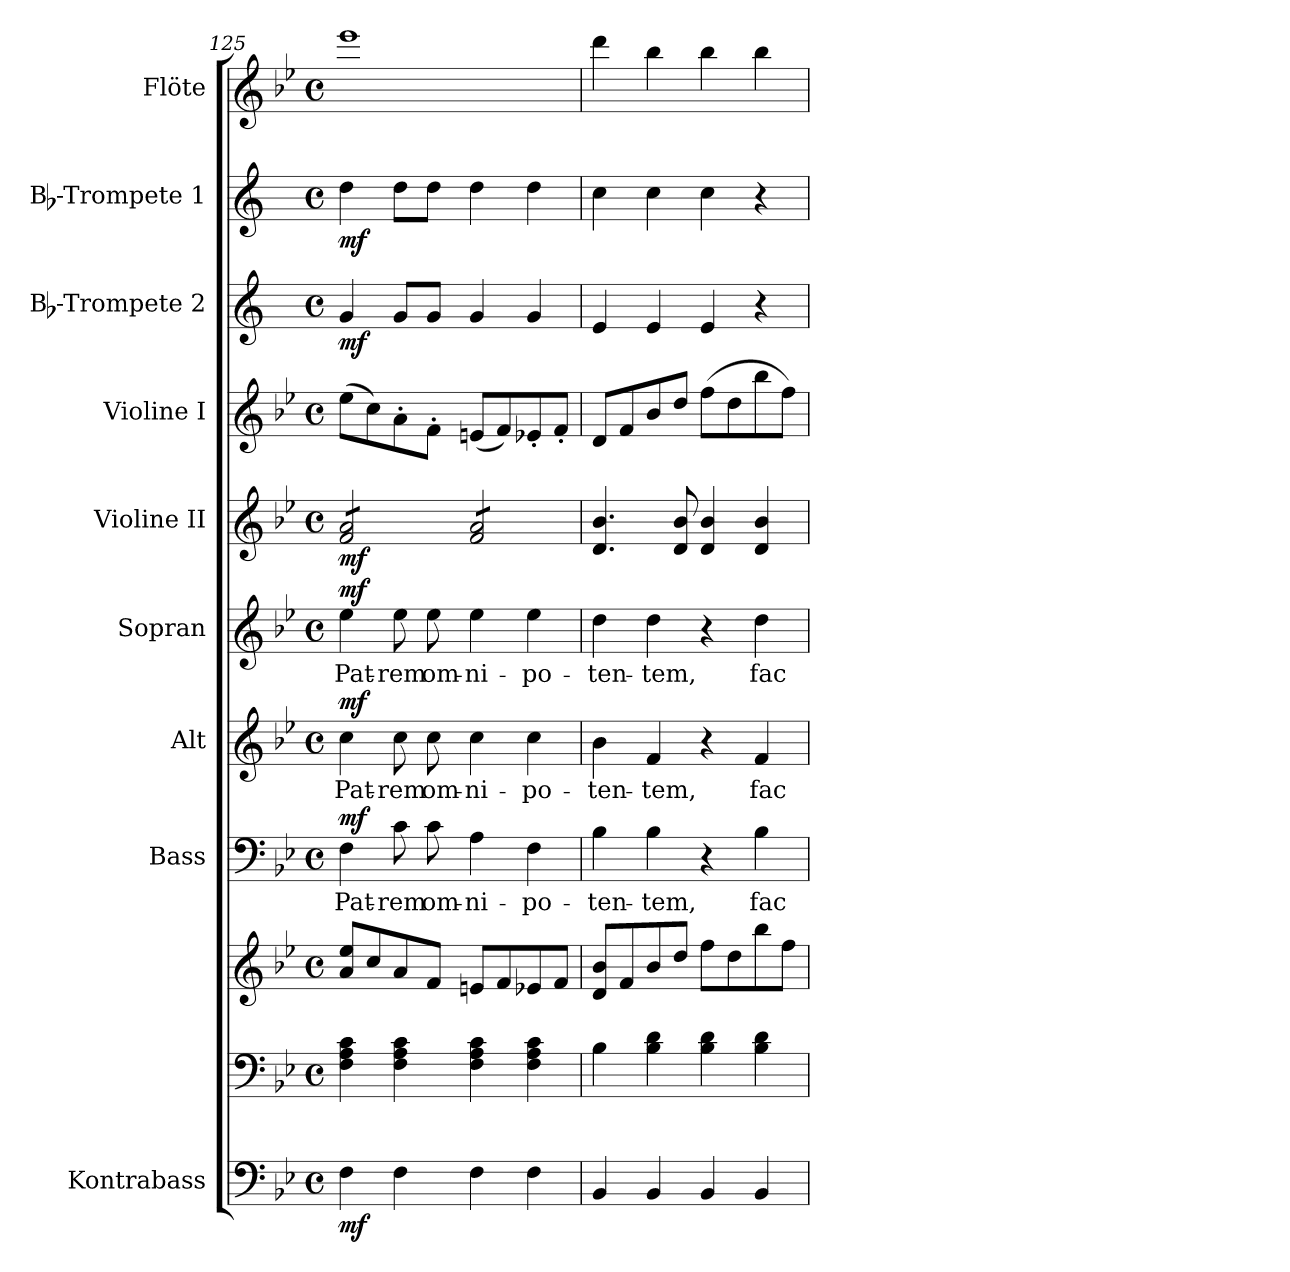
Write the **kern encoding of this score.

**kern	**dynam	**kern	**kern	**kern	**text	**dynam	**kern	**text	**dynam	**kern	**text	**dynam	**kern	**dynam	**kern	**kern	**dynam	**kern	**dynam	**kern
*part10	*part10	*part9	*part9	*part8	*part8	*part8	*part7	*part7	*part7	*part6	*part6	*part6	*part5	*part5	*part4	*part3	*part3	*part2	*part2	*part1
*staff11	*staff11	*staff10	*staff9	*staff8	*staff8	*staff8	*staff7	*staff7	*staff7	*staff6	*staff6	*staff6	*staff5	*staff5	*staff4	*staff3	*staff3	*staff2	*staff2	*staff1
*I"Kontrabass	*	*	*	*I"Bass	*	*	*I"Alt	*	*	*I"Sopran	*	*	*I"Violine II	*	*I"Violine I	*I"Bb-Trompete 2	*	*I"Bb-Trompete 1	*	*I"Flöte
*I'Kb.	*	*	*	*I'B.	*	*	*I'A.	*	*	*I'S.	*	*	*I'Vl. II	*	*I'Vl. I	*I'Bb Trp. 2	*	*I'Bb Trp. 1	*	*I'Fl.
!!LO:PB:g=z
*clefF4	*	*clefF4	*clefG2	*clefF4	*	*	*clefG2	*	*	*clefG2	*	*	*clefG2	*	*clefG2	*clefG2	*	*clefG2	*	*clefG2
*ITrd7c12	*	*	*	*	*	*	*	*	*	*	*	*	*	*	*	*ITrd1c2	*	*ITrd1c2	*	*
*k[b-e-]	*	*k[b-e-]	*k[b-e-]	*k[b-e-]	*	*	*k[b-e-]	*	*	*k[b-e-]	*	*	*k[b-e-]	*	*k[b-e-]	*k[b-e-]	*	*k[b-e-]	*	*k[b-e-]
*B-:	*	*B-:	*B-:	*B-:	*	*	*B-:	*	*	*B-:	*	*	*B-:	*	*B-:	*B-:	*	*B-:	*	*B-:
*M4/4	*	*M4/4	*M4/4	*M4/4	*	*	*M4/4	*	*	*M4/4	*	*	*M4/4	*	*M4/4	*M4/4	*	*M4/4	*	*M4/4
*met(c)	*	*met(c)	*met(c)	*met(c)	*	*	*met(c)	*	*	*met(c)	*	*	*met(c)	*	*met(c)	*met(c)	*	*met(c)	*	*met(c)
=125	=125	=125	=125	=125	=125	=125	=125	=125	=125	=125	=125	=125	=125	=125	=125	=125	=125	=125	=125	=125
!	!LO:DY:b	!	!	!	!LO:LY:b	!LO:DY:a	!	!LO:LY:b	!LO:DY:a	!	!LO:LY:b	!LO:DY:a	!	!LO:DY:b	!	!	!LO:DY:b	!	!LO:DY:b	!
*	*	*	*	*	*	*	*	*	*	*	*	*	*tremolo	*	*	*	*	*	*	*
4FF\	mf	4F\ 4A\ 4c\	8a/ 8ee-/L	4F\	Pat-	mf	4cc\	Pat-	mf	4ee-\	Pat-	mf	8f/ 8a/L	mf	(>8ee-\L	4f/	mf	4cc\	mf	1eee-
.	.	.	8cc/	.	.	.	.	.	.	.	.	.	8f/ 8a/	.	8cc\)	.	.	.	.	.
!	!	!	!	!	!LO:LY:b	!	!	!LO:LY:b	!	!	!LO:LY:b	!	!	!	!	!	!	!	!	!
4FF\	.	4F\ 4A\ 4c\	8a/	8c\	-rem	.	8cc\	-rem	.	8ee-\	-rem	.	8f/ 8a/	.	8a'>\	8f/L	.	8cc\L	.	.
!	!	!	!	!	!LO:LY:b	!	!	!LO:LY:b	!	!	!LO:LY:b	!	!	!	!	!	!	!	!	!
.	.	.	8f/J	8c\	om-	.	8cc\	om-	.	8ee-\	om-	.	8f/ 8a/J	.	8f'>\J	8f/J	.	8cc\J	.	.
!	!	!	!	!	!LO:LY:b	!	!	!LO:LY:b	!	!	!LO:LY:b	!	!	!	!	!	!	!	!	!
4FF\	.	4F\ 4A\ 4c\	8en/L	4A\	-ni-	.	4cc\	-ni-	.	4ee-\	-ni-	.	8f/ 8a/L	.	(<8en/L	4f/	.	4cc\	.	.
.	.	.	8f/	.	.	.	.	.	.	.	.	.	8f/ 8a/	.	8f/)	.	.	.	.	.
!	!	!	!	!	!LO:LY:b	!	!	!LO:LY:b	!	!	!LO:LY:b	!	!	!	!	!	!	!	!	!
4FF\	.	4F\ 4A\ 4c\	8e-X/	4F\	-po-	.	4cc\	-po-	.	4ee-\	-po-	.	8f/ 8a/	.	8e-X'</	4f/	.	4cc\	.	.
.	.	.	8f/J	.	.	.	.	.	.	.	.	.	8f/ 8a/J	.	8f'</J	.	.	.	.	.
*	*	*	*	*	*	*	*	*	*	*	*	*	*Xtremolo	*	*	*	*	*	*	*
=126	=126	=126	=126	=126	=126	=126	=126	=126	=126	=126	=126	=126	=126	=126	=126	=126	=126	=126	=126	=126
!	!	!	!	!	!LO:LY:b	!	!	!LO:LY:b	!	!	!LO:LY:b	!	!	!	!	!	!	!	!	!
4BBB-/	.	4B-\	8d/ 8b-/L	4B-\	-ten-	.	4b-\	-ten-	.	4dd\	-ten-	.	4.d/ 4.b-/	.	8d/L	4d/	.	4b-\	.	4ddd\
.	.	.	8f/	.	.	.	.	.	.	.	.	.	.	.	8f/	.	.	.	.	.
!	!	!	!	!	!LO:LY:b	!	!	!LO:LY:b	!	!	!LO:LY:b	!	!	!	!	!	!	!	!	!
4BBB-/	.	4B-\ 4d\	8b-/	4B-\	-tem,	.	4f/	-tem,	.	4dd\	-tem,	.	.	.	8b-/	4d/	.	4b-\	.	4bb-\
.	.	.	8dd/J	.	.	.	.	.	.	.	.	.	8d/ 8b-/	.	8dd/J	.	.	.	.	.
4BBB-/	.	4B-\ 4d\	8ff\L	4r	.	.	4r	.	.	4r	.	.	4d/ 4b-/	.	(>8ff\L	4d/	.	4b-\	.	4bb-\
.	.	.	8dd\	.	.	.	.	.	.	.	.	.	.	.	8dd\	.	.	.	.	.
!	!	!	!	!	!LO:LY:b	!	!	!LO:LY:b	!	!	!LO:LY:b	!	!	!	!	!	!	!	!	!
4BBB-/	.	4B-\ 4d\	8bb-\	4B-\	fac-	.	4f/	fac-	.	4dd\	fac-	.	4d/ 4b-/	.	8bb-\	4r	.	4r	.	4bb-\
.	.	.	8ff\J	.	.	.	.	.	.	.	.	.	.	.	8ff\J)	.	.	.	.	.
=	=	=	=	=	=	=	=	=	=	=	=	=	=	=	=	=	=	=	=	=
*-	*-	*-	*-	*-	*-	*-	*-	*-	*-	*-	*-	*-	*-	*-	*-	*-	*-	*-	*-	*-
